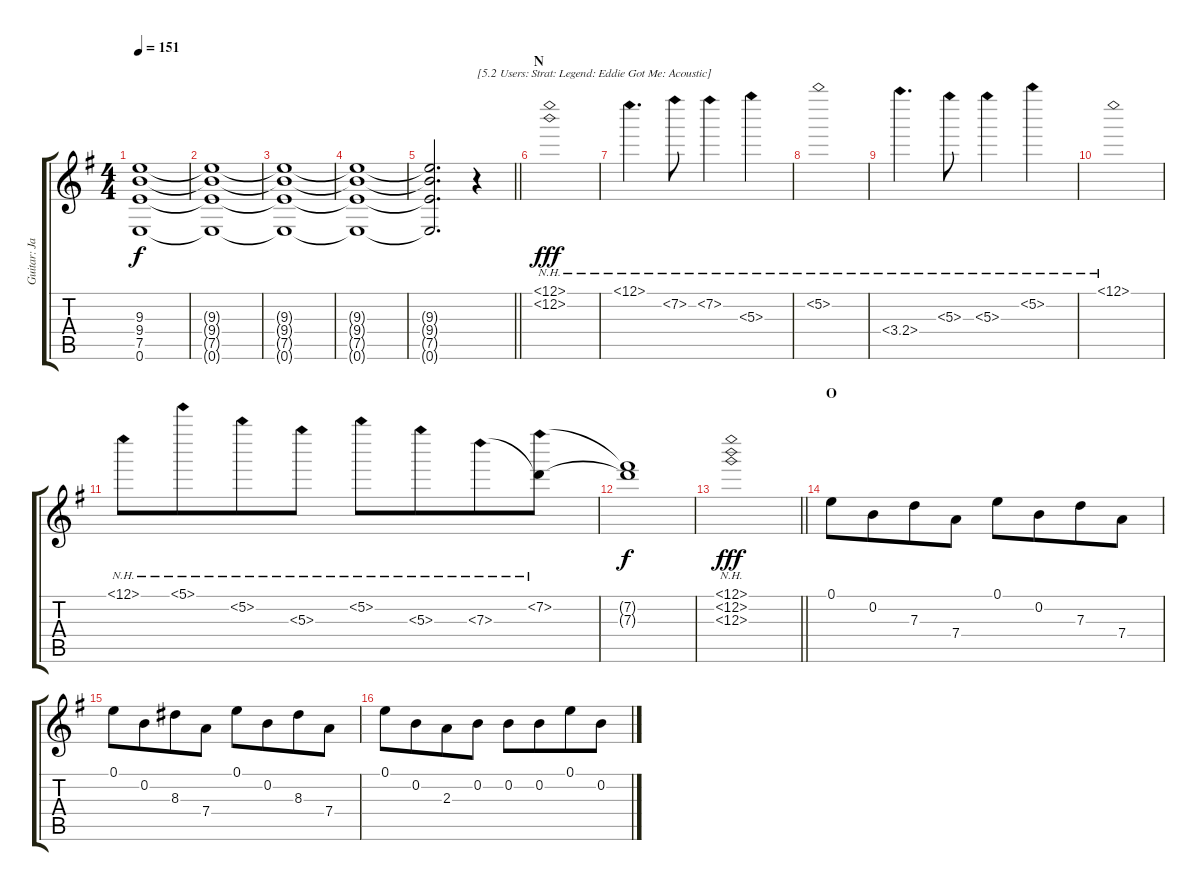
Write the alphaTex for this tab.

\track ("Guitar: Jake II" "Guitar: Ja") {instrument distortionguitar}
\staff {score tabs}
\tuning (E4 B3 G3 D3 A2 E2) {hide}
\ts (4 4)
\tempo 151
\clef g2
\ks g
(9.3{t} 9.4{t} 7.5{t} 0.6{t}).1{dy f} |
(9.3{t} 9.4{t} 7.5{t} 0.6{t}).1 |
(9.3{t} 9.4{t} 7.5{t} 0.6{t}).1 |
(9.3{t} 9.4{t} 7.5{t} 0.6{t}).1 |
\barLineRight lightlight
(9.3{t} 9.4{t} 7.5{t} 0.6{t}).2{d} r.4{txt "[5.2 Users: Strat: Legend: Eddie Got Me: Acoustic]" instrument overdrivenguitar} |
\section ("" "N")
(12.1{nh} 12.2{nh}).1{ot 8vb dy fff} |
12.1{nh}.4{d ot 8vb} 7.2{nh}.8{ot 8vb} 7.2{nh}.4{ot 8vb} 5.3{nh}.4{ot 8vb} |
5.2{nh}.1{ot 8vb} |
3.4{nh}.4{d ot 8vb} 5.3{nh}.8{ot 8vb} 5.3{nh}.4{ot 8vb} 5.2{nh}.4{ot 8vb} |
12.1{nh}.1{ot 8vb} |
12.1{nh}.8{ot 8vb} 5.1{nh}.8{ot 8vb beam merge} 5.2{nh}.8{ot 8vb} 5.3{nh}.8{ot 8vb} 5.2{nh}.8{ot 8vb} 5.3{nh}.8{ot 8vb beam merge} 7.3{nh}.8{ot 8vb} (7.2{nh} 7.3{t}).8{ot 8vb} |
(7.2{t} 7.3{t}).1{ot 8vb dy f} |
\barLineRight lightlight
(12.1{nh} 12.2{nh} 12.3{nh}).1{ot 8vb dy fff} |
\section ("" "O")
0.1.8 0.2.8{beam merge} 7.3.8 7.4.8 0.1.8 0.2.8{beam merge} 7.3.8 7.4.8 |
0.1.8 0.2.8{beam merge} 8.3.8 7.4.8 0.1.8 0.2.8{beam merge} 8.3.8 7.4.8 |
0.1.8 0.2.8{beam merge} 2.3.8 0.2.8{beam split} 0.2.8 0.2.8{beam merge} 0.1.8 0.2.8
